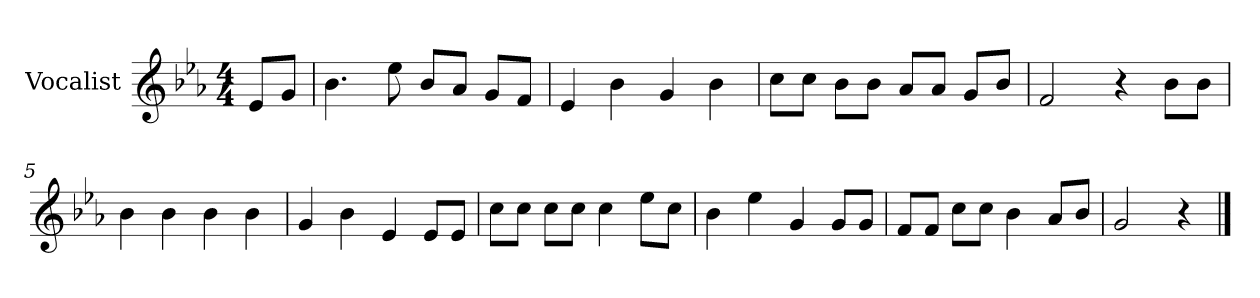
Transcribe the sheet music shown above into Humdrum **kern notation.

**kern
*part1
*staff1
*I"Vocalist
*k[b-e-a-]
*E-:
*M4/4
=
8e-L
8gJ
=1
4.b-
8ee-
8b-L
8a-J
8gL
8fJ
=2
4e-
4b-
4g
4b-
=3
8ccL
8ccJ
8b-L
8b-J
8a-L
8a-J
8gL
8b-J
=4
2f
4r
8b-L
8b-J
=5
4b-
4b-
4b-
4b-
=6
4g
4b-
4e-
8e-L
8e-J
=7
8ccL
8ccJ
8ccL
8ccJ
4cc
8ee-L
8ccJ
=8
4b-
4ee-
4g
8gL
8gJ
=9
8fL
8fJ
8ccL
8ccJ
4b-
8a-L
8b-J
=10
2g
4r
==
*-
